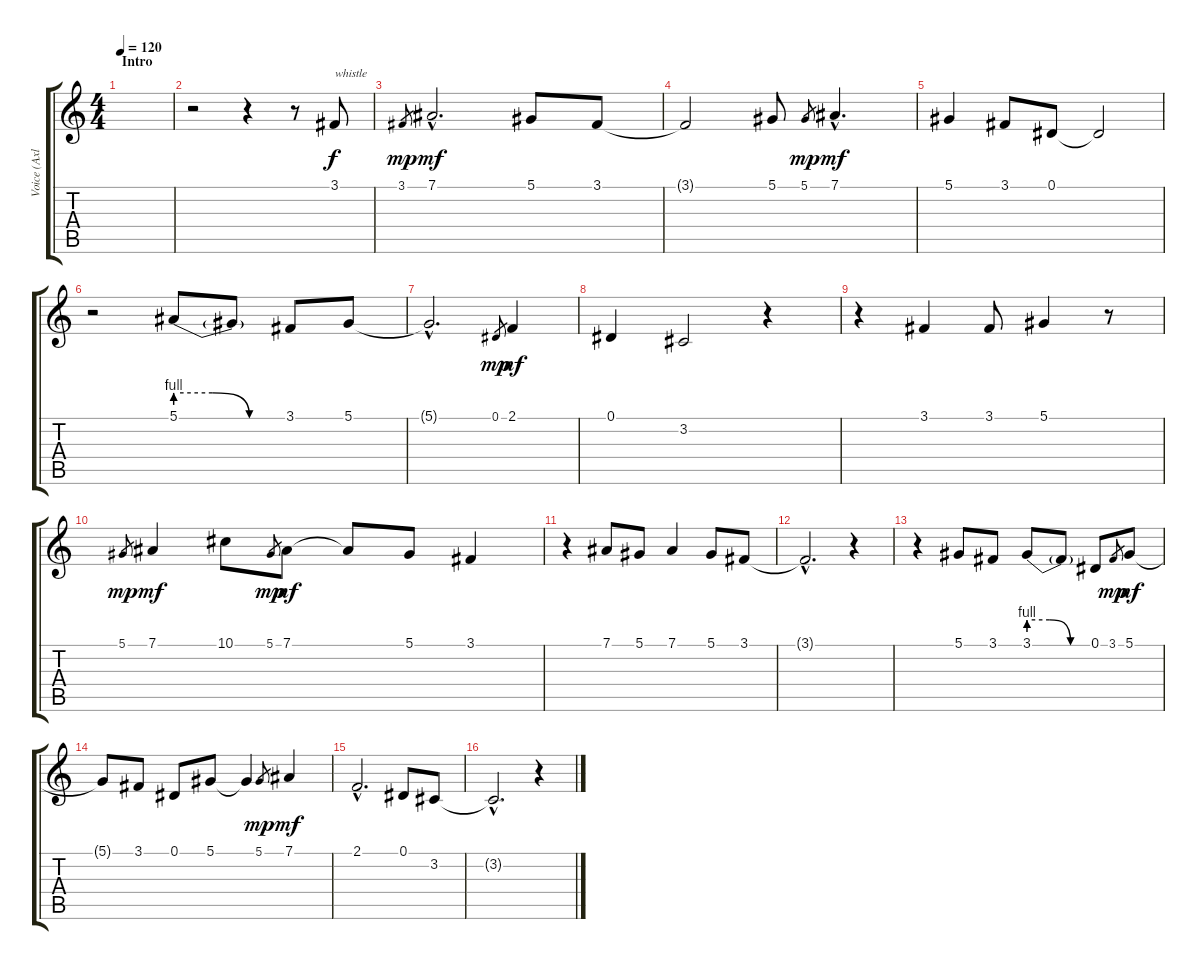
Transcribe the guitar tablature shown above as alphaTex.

\track ("Voice (Axl)" "Voice (Axl") {instrument whistle}
\staff {score tabs}
\tuning (Eb4 Bb3 Gb3 Db3 Ab2 Eb2) {hide}
\ts (4 4)
\section ("" "Intro")
\tempo 120
\clef g2
\ks c
|
r.2 r.4 r.8 3.1.8{txt "whistle"} |
3.1.8{gr dy mp} 7.1{hac}.2{d dy mf} 5.1.8 3.1.8 |
3.1{t}.2 5.1.8 5.1.8{gr dy mp} 7.1{hac}.4{d dy mf} |
5.1.4 3.1.8 0.1.8 0.1{t}.2 |
r.2 5.1{be (custom 0 4 20 4 40 0 60 0)}.8 5.1{t}.8 3.1.8 5.1.8 |
5.1{hac t}.2{d} 0.1.8{gr dy mp} 2.1.4{dy mf} |
0.1.4 3.2.2 r.4 |
r.4 3.1.4 3.1.8 5.1.4 r.8 |
5.1.8{gr dy mp} 7.1.4{dy mf} 10.1.8 5.1.8{gr dy mp} 7.1.8{dy mf} 7.1{t}.8 5.1.8 3.1.4 |
r.4 7.1.8 5.1.8 7.1.4 5.1.8 3.1.8 |
3.1{hac t}.2{d} r.4 |
r.4 5.1.8 3.1.8 3.1{be (custom 0 4 20 4 40 0 60 0)}.8 3.1{t}.8 0.1.8 3.1.8{gr dy mp} 5.1.8{dy mf} |
5.1{t}.8 3.1.8 0.1.8 5.1.8 5.1{t}.4 5.1.8{gr dy mp} 7.1.4{dy mf} |
2.1{hac}.2{d} 0.1.8 3.2.8 |
3.2{hac t}.2{d} r.4
